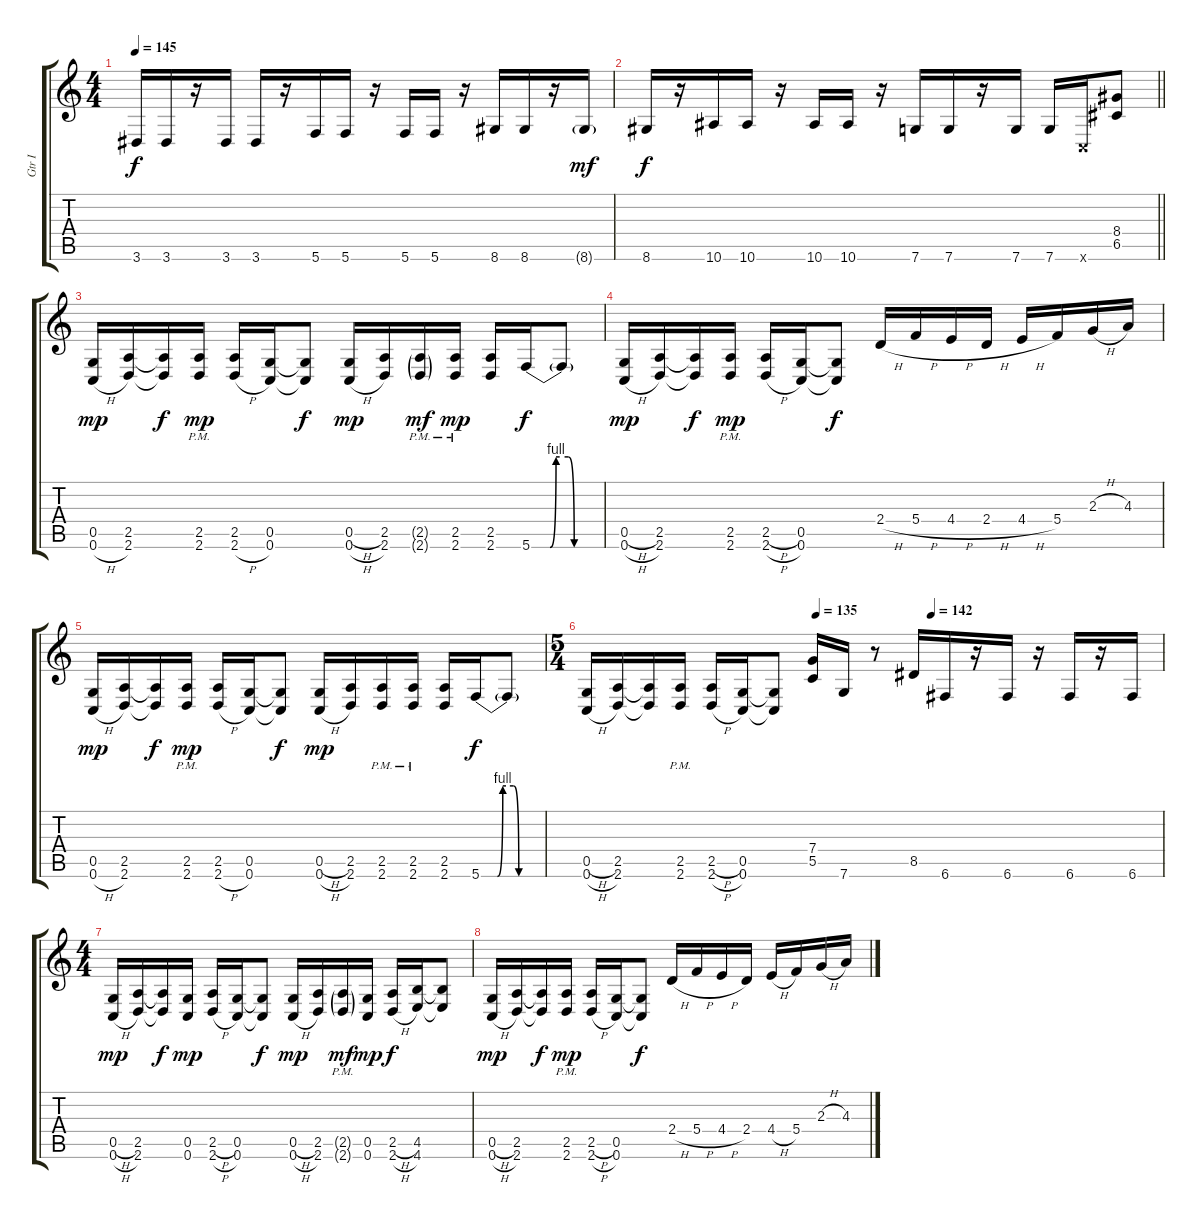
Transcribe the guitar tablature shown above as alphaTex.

\track ("Gtr I" "Gtr I") {instrument distortionguitar}
\staff {score tabs}
\tuning (D4 A3 F3 C3 G2 C2) {hide}
\ts (4 4)
\tempo 145
\clef g2
\ks c
3.6.16{dy f} 3.6.16 r.16 3.6.16 3.6.16 r.16 5.6.16 5.6.16 r.16 5.6.16 5.6.16 r.16 8.6.16 8.6.16 r.16 8.6{g}.16{dy mf} |
\barLineRight lightlight
8.6.16{dy f} r.16 10.6.16 10.6.16 r.16 10.6.16 10.6.16 r.16 7.6.16 7.6.16 r.16 7.6.16 7.6.16 0.6{x}.16 (8.4 6.5).8 |
(0.5 0.6{h}).16{dy mp volume 13} (2.5 2.6).16 (2.5{t} 2.6{t}).16{dy f} (2.5{pm} 2.6{pm}).16{dy mp} (2.5 2.6{h}).16 (0.5 0.6).16 (0.5{t} 0.6{t}).8{dy f} (0.5{h} 0.6{h}).16{dy mp} (2.5 2.6).16 (2.5{g pm} 2.6{g pm}).16{dy mf} (2.5{pm} 2.6{pm}).16{dy mp} (2.5 2.6).16 5.6{be (custom 0 0 15 0 20 4 23 4 30 4 35 0 45 0 60 0)}.16{dy f} 5.6{t}.8 |
(0.5{h} 0.6{h}).16{dy mp} (2.5 2.6).16 (2.5{t} 2.6{t}).16{dy f} (2.5{pm} 2.6{pm}).16{dy mp} (2.5{h} 2.6{h}).16 (0.5 0.6).16 (0.5{t} 0.6{t}).8{dy f} 2.4{h}.16 5.4{h}.16 4.4{h}.16 2.4{h}.16 4.4{h}.16 5.4.16 2.3{h}.16 4.3.16 |
(0.5 0.6{h}).16{dy mp} (2.5 2.6).16 (2.5{t} 2.6{t}).16{dy f} (2.5{pm} 2.6{pm}).16{dy mp} (2.5 2.6{h}).16 (0.5 0.6).16 (0.5{t} 0.6{t}).8{dy f} (0.5{h} 0.6{h}).16{dy mp} (2.5 2.6).16 (2.5{pm} 2.6{pm}).16 (2.5{pm} 2.6{pm}).16 (2.5 2.6).16 5.6{be (custom 0 0 15 0 20 4 23 4 30 4 35 0 45 0 60 0)}.16{dy f} 5.6{t}.8 |
\ts (5 4)
\tempo (135 0.4)
\tempo (142 0.6)
(0.5{h} 0.6{h}).16 (2.5 2.6).16 (2.5{t} 2.6{t}).16 (2.5{pm} 2.6{pm}).16 (2.5{h} 2.6{h}).16 (0.5 0.6).16 (0.5{t} 0.6{t}).8 (7.4 5.5).16 7.6.16 r.8 8.5.16 6.6.16 r.16 6.6.16 r.16 6.6.16 r.16 6.6.16 |
\ts (4 4)
(0.5{h} 0.6{h}).16{dy mp} (2.5 2.6).16 (2.5{t} 2.6{t}).16{dy f} (0.5 0.6).16{dy mp} (2.5{h} 2.6{h}).16 (0.5 0.6).16 (0.5{t} 0.6{t}).8{dy f} (0.5{h} 0.6{h}).16{dy mp} (2.5 2.6).16 (2.5{g pm} 2.6{g pm}).16{dy mf} (0.5 0.6).16{dy mp} (2.5{h} 2.6{h}).16{dy f} (4.5 4.6).16 (4.5{t} 4.6{t}).8 |
(0.5{h} 0.6{h}).16{dy mp} (2.5 2.6).16 (2.5{t} 2.6{t}).16{dy f} (2.5{pm} 2.6{pm}).16{dy mp} (2.5{h} 2.6{h}).16 (0.5 0.6).16 (0.5{t} 0.6{t}).8{dy f} 2.4{h}.16 5.4{h}.16 4.4{h}.16 2.4.16 4.4{h}.16 5.4.16 2.3{h}.16 4.3.16
